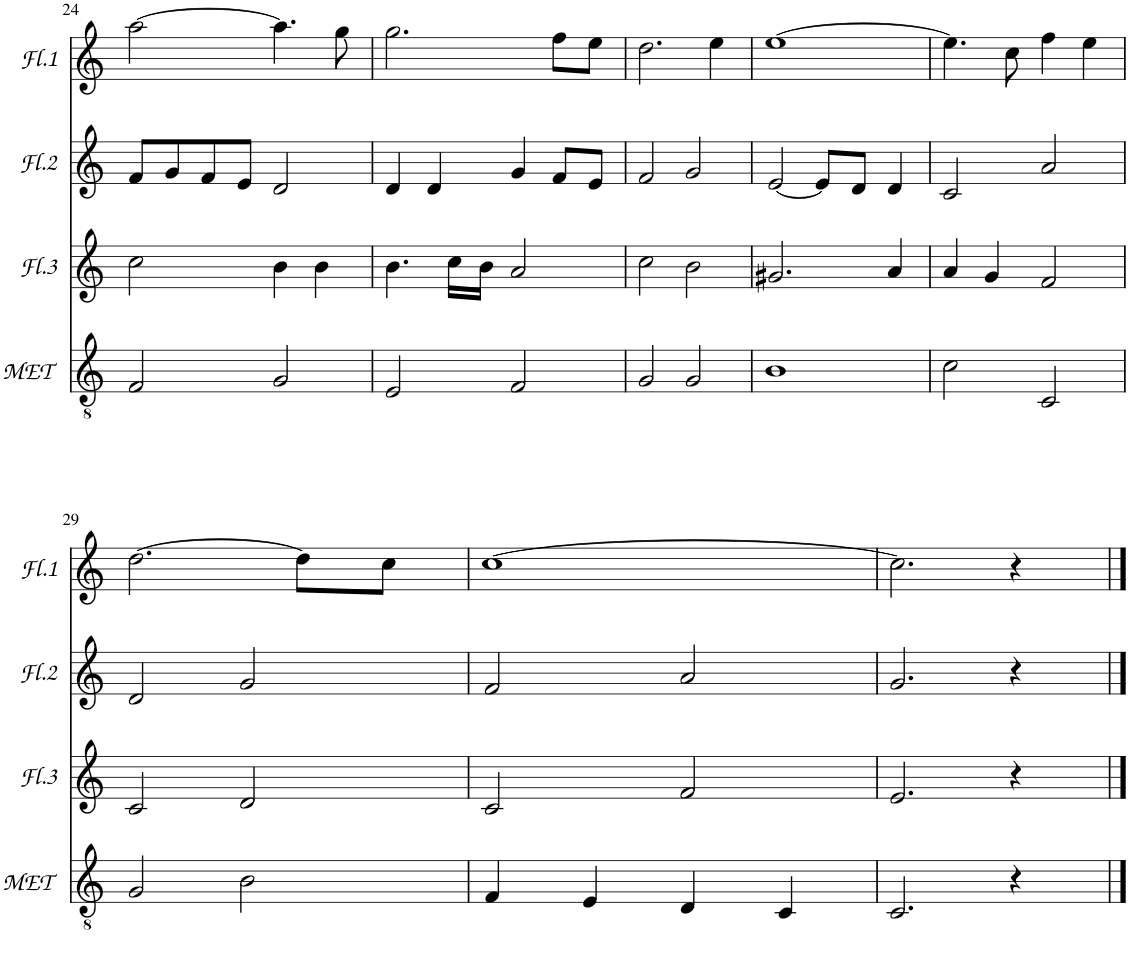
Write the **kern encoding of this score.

**kern	**kern	**kern	**kern
*part4	*part3	*part2	*part1
*staff4	*staff3	*staff2	*staff1
*I"METAL	*I"Flauta 3	*I"Flauta 2	*I"Flauta 1
*I'MET	*I'Fl.3	*I'Fl.2	*I'Fl.1
!!LO:PB:g=z
*clefGv2	*clefG2	*clefG2	*clefG2
*k[]	*k[]	*k[]	*k[]
*M4/4	*M4/4	*M4/4	*M4/4
=24	=24	=24	=24
2F/	2cc\	8f/L	[2aa\
.	.	8g/	.
.	.	8f/	.
.	.	8e/J	.
2G/	4b\	2d/	4.aa\]
.	4b\	.	.
.	.	.	8gg\
=25	=25	=25	=25
2E/	4.b\	4d/	2.gg\
.	.	4d/	.
.	16cc\LL	.	.
.	16b\JJ	.	.
2F/	2a/	4g/	.
.	.	8f/L	8ff\L
.	.	8e/J	8ee\J
=26	=26	=26	=26
2G/	2cc\	2f/	2.dd\
2G/	2b\	2g/	.
.	.	.	4ee\
=27	=27	=27	=27
1B	2.g#X/	[2e/	[1ee
.	.	8e/L]	.
.	.	8d/J	.
.	4a/	4d/	.
=28	=28	=28	=28
2c\	4a/	2c/	4.ee\]
.	4g/	.	.
.	.	.	8cc\
2C/	2f/	2a/	4ff\
.	.	.	4ee\
!!LO:LB:g=z
=29	=29	=29	=29
2G/	2c/	2d/	[2.dd\
2B\	2d/	2g/	.
.	.	.	8dd\L]
.	.	.	8cc\J
=30	=30	=30	=30
4F/	2c/	2f/	[1cc
4E/	.	.	.
4D/	2f/	2a/	.
4C/	.	.	.
=31	=31	=31	=31
2.C/	2.e/	2.g/	2.cc\]
4r	4r	4r	4r
==	==	==	==
*-	*-	*-	*-
